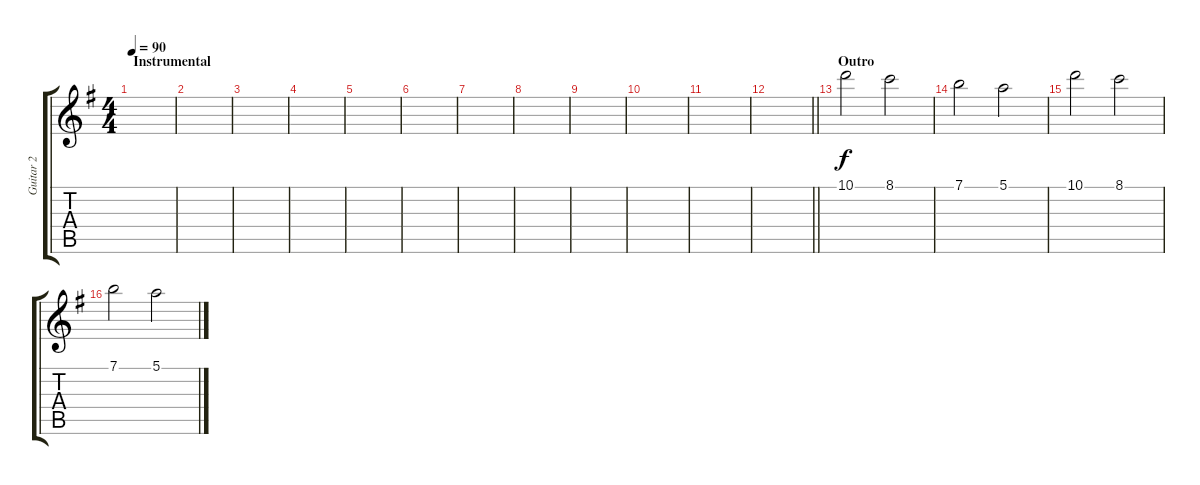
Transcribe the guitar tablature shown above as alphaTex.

\track ("Guitar 2" "Guitar 2") {instrument electricguitarclean}
\staff {score tabs}
\tuning (E4 B3 G3 D3 A2 E2) {hide}
\ts (4 4)
\section ("" "Instrumental")
\tempo 90
\clef g2
\ks eminor
|
|
|
|
|
|
|
|
|
|
|
\barLineRight lightlight
|
\section ("" "Outro")
10.1.2 8.1.2 |
7.1.2 5.1.2 |
10.1.2 8.1.2 |
7.1.2 5.1.2
